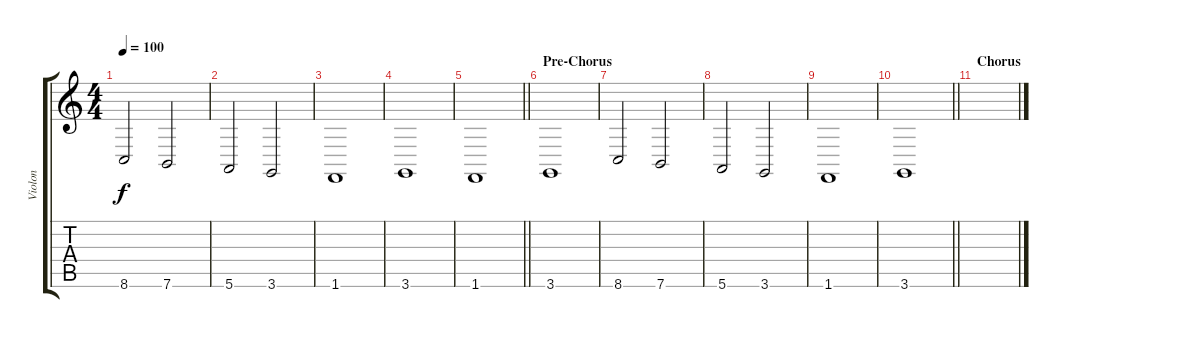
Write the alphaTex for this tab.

\track ("Violon" "Violon") {instrument viola}
\staff {score tabs}
\tuning (E4 B3 G3 D3 A2 E2) {hide}
\ts (4 4)
\tempo 100
\clef g2
\ks c
8.6.2{dy f} 7.6.2 |
5.6.2 3.6.2 |
1.6.1 |
3.6.1 |
\barLineRight lightlight
1.6.1 |
\section ("" "Pre-Chorus")
3.6.1 |
8.6.2 7.6.2 |
5.6.2 3.6.2 |
1.6.1 |
\barLineRight lightlight
3.6.1 |
\section ("" "Chorus")
